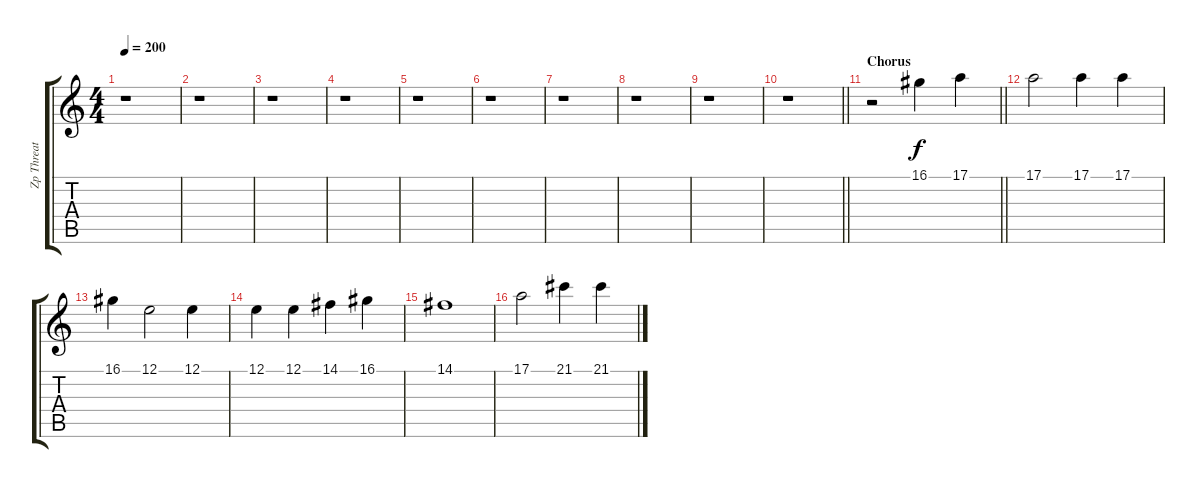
\track ("Zp Threat | Vocals" "Zp Threat ") {instrument clarinet}
\staff {score tabs}
\tuning (E4 B3 G3 D3 A2 E2) {hide}
\ts (4 4)
\tempo 200
\clef g2
\ks c
r.1{dy f} |
r.1 |
r.1 |
r.1 |
r.1 |
r.1 |
r.1 |
r.1 |
r.1 |
\barLineRight lightlight
r.1 |
\section ("" "Chorus")
\barLineRight lightlight
r.2 16.1.4 17.1.4 |
17.1.2 17.1.4 17.1.4 |
16.1.4 12.1.2 12.1.4 |
12.1.4 12.1.4 14.1.4 16.1.4 |
14.1.1 |
17.1.2 21.1.4 21.1.4
